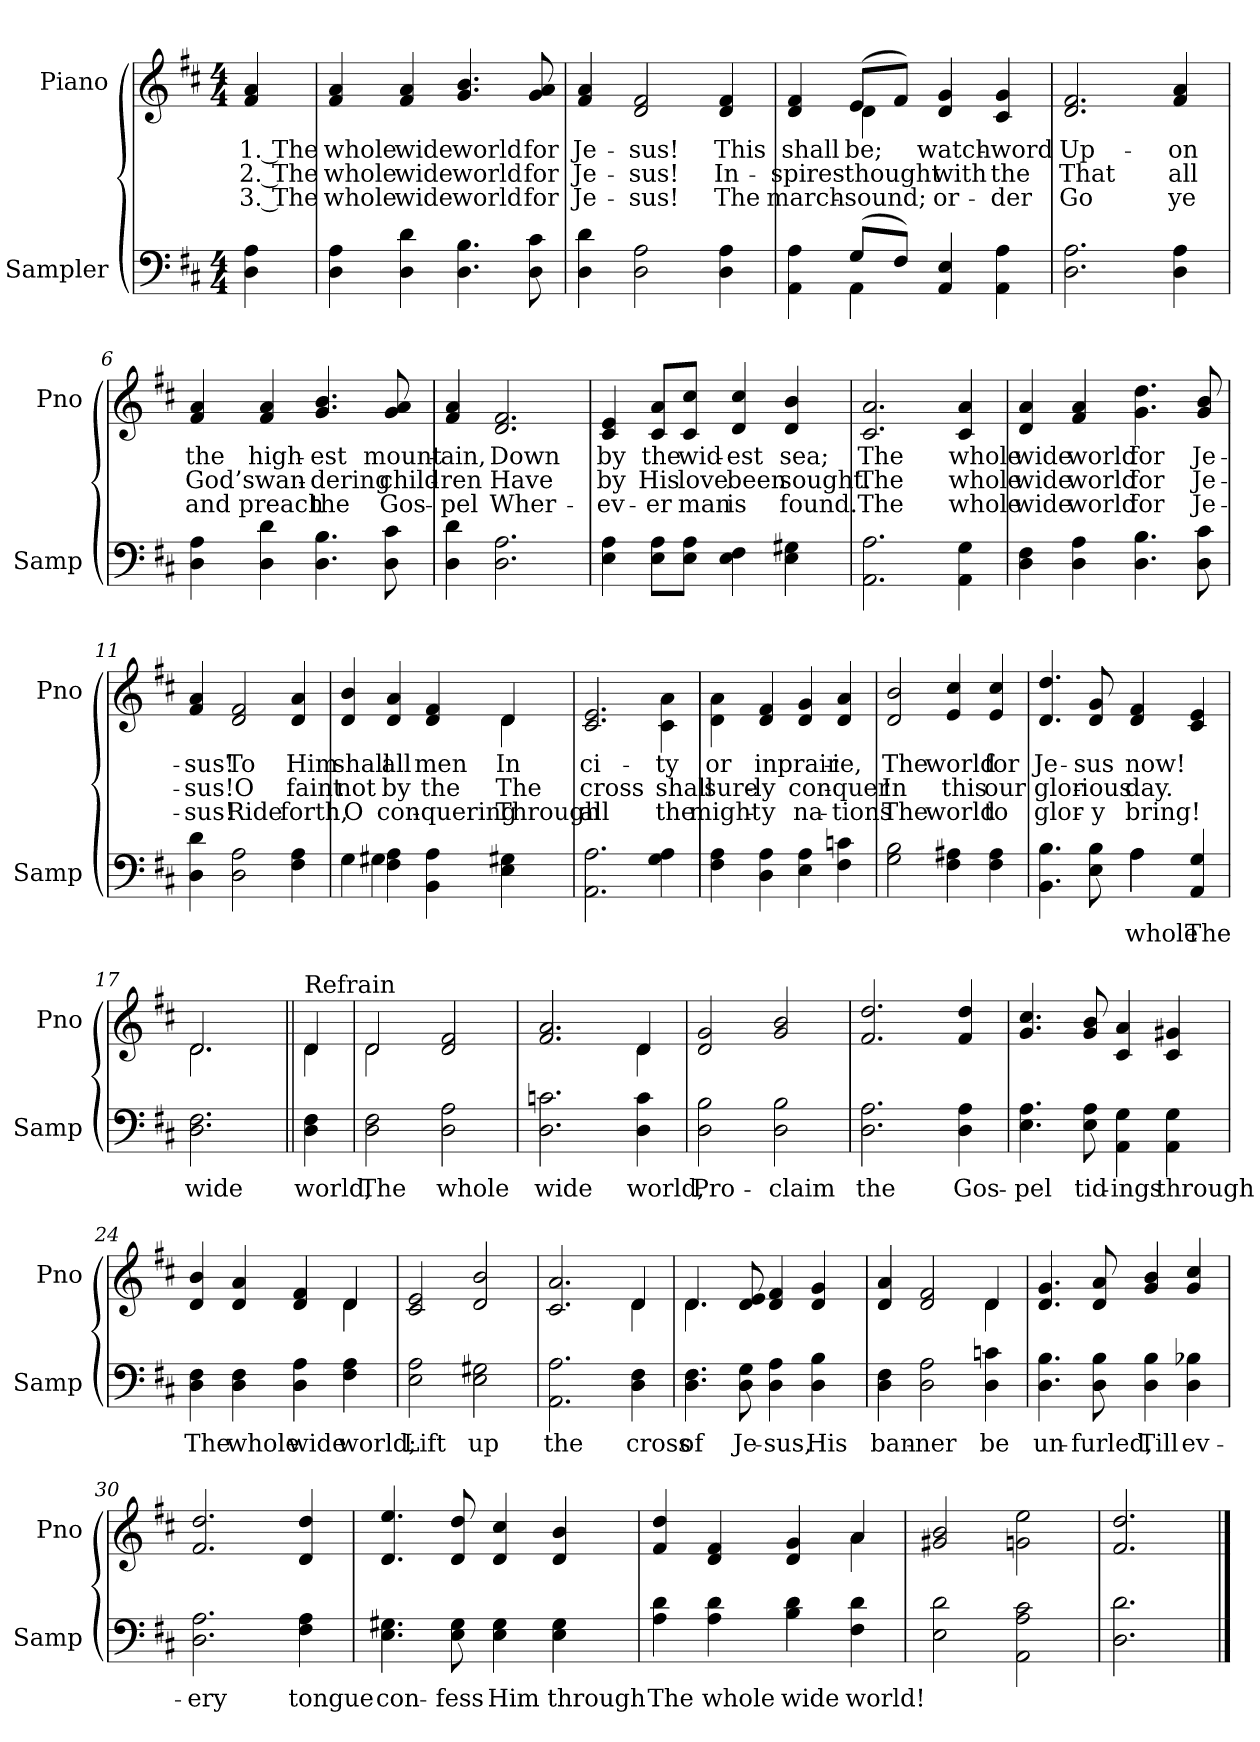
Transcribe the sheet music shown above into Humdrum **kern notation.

**kern	**text	**kern	**text	**text	**text
*part2	*part2	*part1	*part1	*part1	*part1
*staff2	*staff2	*staff1	*staff1	*staff1	*staff1
*I"Sampler	*	*I"Piano	*	*	*
*I'Samp	*	*I'Pno	*	*	*
*clefF4	*	*clefG2	*	*	*
*k[f#c#]	*	*k[f#c#]	*	*	*
*D:	*	*D:	*	*	*
*M4/4	*	*M4/4	*	*	*
=1	=1	=1	=1	=1	=1
4D 4A	.	4f# 4a	1. The	2. The	3. The
=2	=2	=2	=2	=2	=2
4D 4A	.	4f# 4a	whole	whole	whole
4D 4d	.	4f# 4a	wide	wide	wide
4.D 4.B	.	4.g 4.b	world	world	world
8D 8c#	.	8g 8a	for	for	for
=3	=3	=3	=3	=3	=3
4D 4d	.	4f# 4a	Je-	Je-	Je-
2D 2A	.	2d 2f#	-sus!	-sus!	-sus!
4D 4A	.	4d 4f#	This	In-	The
=4	=4	=4	=4	=4	=4
*^	*	*^	*	*	*
4AA 4A	4ryy	.	4d 4f#	4ryy	shall	-spires	march-
(8G/L	4AA	.	(8e/L	4d	be;	thought	sound;
8F#/J)	.	.	8f#/J)	.	.	.	.
4AA 4E	2ryy	.	4d 4g	2ryy	watch-	with	or-
4AA 4A	.	.	4c# 4g	.	-word	the	-der
*v	*v	*	*	*	*	*	*
*	*	*v	*v	*	*	*
=5	=5	=5	=5	=5	=5
2.D 2.A	.	2.d 2.f#	Up-	That	Go
4D 4A	.	4f# 4a	-on	all	ye
=6	=6	=6	=6	=6	=6
4D 4A	.	4f# 4a	the	God’s	and
4D 4d	.	4f# 4a	high-	wan-	preach
4.D 4.B	.	4.g 4.b	-est	-dering	the
8D 8c#	.	8g 8a	mount-	child-	Gos-
=7	=7	=7	=7	=7	=7
4D 4d	.	4f# 4a	-ain,	-ren	-pel
2.D 2.A	.	2.d 2.f#	Down	Have	Wher-
=8	=8	=8	=8	=8	=8
4E 4A	.	4c# 4e	by	by	-ev-
8E\ 8A\L	.	8c#/ 8a/L	the	His	-er
8E\ 8A\J	.	8c#/ 8cc#/J	wid-	love	man
4E 4F#	.	4d 4cc#	-est	been	is
4E 4G#X	.	4d 4b	sea;	sought.	found.
=9	=9	=9	=9	=9	=9
2.AA 2.A	.	2.c# 2.a	The	The	The
4AA 4G	.	4c# 4a	whole	whole	whole
=10	=10	=10	=10	=10	=10
4D 4F#	.	4d 4a	wide	wide	wide
4D 4A	.	4f# 4a	world	world	world
4.D 4.B	.	4.g 4.dd	for	for	for
8D 8c#	.	8g 8b	Je-	Je-	Je-
=11	=11	=11	=11	=11	=11
4D 4d	.	4f# 4a	-sus!	-sus!	-sus!
2D 2A	.	2d 2f#	To	O	Ride
4F# 4A	.	4d 4a	Him	faint	forth,
=12	=12	=12	=12	=12	=12
*^	*	*^	*	*	*
4G\	4G#	.	4d 4b	2.ryy	shall	not	O
4F# 4A	2.ryy	.	4d 4a	.	all	by	con-
4BB 4A	.	.	4d 4f#	.	men	the	-quering
4E 4G#X	.	.	4d/	4d	In	The	Through
*v	*v	*	*	*	*	*	*
*	*	*v	*v	*	*	*
=13	=13	=13	=13	=13	=13
2.AA 2.A	.	2.c# 2.e	ci-	cross	all
4G 4A	.	4c#\ 4a\	-ty	shall	the
=14	=14	=14	=14	=14	=14
4F# 4A	.	4d\ 4a\	or	sure-	might-
4D 4A	.	4d 4f#	in	-ly	-y
4E 4A	.	4d 4g	prair-	con-	na-
4F# 4cn	.	4d 4a	-ie,	-quer	-tions
=15	=15	=15	=15	=15	=15
2G 2B	.	2d 2b	The	In	The
4F# 4A#X	.	4e 4cc#	world	this	world
4F# 4A#	.	4e 4cc#	for	our	to
=16	=16	=16	=16	=16	=16
*^	*	*	*	*	*
4.BB 4.B	2ryy	.	4.d 4.dd	Je-	glor-	glor-
8E 8B	.	.	8d 8g	-sus	-ious	-y
4A\	4A	whole	4d 4f#	now!	day.	bring!
4AA/ 4G/	4ryy	The	4c# 4e	.	.	.
*v	*v	*	*	*	*	*
=17	=17	=17	=17	=17	=17
*	*	*^	*	*	*
2.D 2.F#	wide	2.d/	2.d	.	.	.
=18||	=18||	=18||	=18||	=18||	=18||	=18||
!	!	!LO:TX:t=Refrain	!	!	!	!
4D 4F#	world,	4d/	4d	.	.	.
=19	=19	=19	=19	=19	=19	=19
2D 2F#	The	2d/	2d	.	.	.
2D 2A	whole	2d 2f#	2ryy	.	.	.
=20	=20	=20	=20	=20	=20	=20
2.D 2.cn	wide	2.f# 2.a	2.ryy	.	.	.
4D 4c	world,	4d/	4d	.	.	.
*	*	*v	*v	*	*	*
=21	=21	=21	=21	=21	=21
2D 2B	Pro-	2d 2g	.	.	.
2D 2B	-claim	2g 2b	.	.	.
=22	=22	=22	=22	=22	=22
2.D 2.A	the	2.f# 2.dd	.	.	.
4D 4A	Gos-	4f# 4dd	.	.	.
=23	=23	=23	=23	=23	=23
4.E 4.A	-pel	4.g 4.cc#	.	.	.
8E 8A	tid-	8g 8b	.	.	.
4AA 4G	-ings	4c# 4a	.	.	.
4AA 4G	through	4c# 4g#X	.	.	.
=24	=24	=24	=24	=24	=24
*	*	*^	*	*	*
4D 4F#	The	4d 4b	2.ryy	.	.	.
4D 4F#	whole	4d 4a	.	.	.	.
4D 4A	wide	4d 4f#	.	.	.	.
4F# 4A	world;	4d/	4d	.	.	.
*	*	*v	*v	*	*	*
=25	=25	=25	=25	=25	=25
2E 2A	Lift	2c# 2e	.	.	.
2E 2G#X	up	2d 2b	.	.	.
=26	=26	=26	=26	=26	=26
*	*	*^	*	*	*
2.AA 2.A	the	2.c# 2.a	2.ryy	.	.	.
4D 4F#	cross	4d/	4d	.	.	.
=27	=27	=27	=27	=27	=27	=27
4.D 4.F#	of	4.d/	4.d	.	.	.
8D 8G	Je-	8d 8e	2ryy	.	.	.
4D 4A	-sus,	4d 4f#	.	.	.	.
4D 4B	His	4d 4g	.	.	.	.
.	.	.	8ryy	.	.	.
=28	=28	=28	=28	=28	=28	=28
4D 4F#	ban-	4d 4a	2.ryy	.	.	.
2D 2A	-ner	2d 2f#	.	.	.	.
4D 4cn	be	4d/	4d	.	.	.
*	*	*v	*v	*	*	*
=29	=29	=29	=29	=29	=29
4.D 4.B	un-	4.d 4.g	.	.	.
8D 8B	-furled,	8d 8a	.	.	.
4D 4B	Till	4g 4b	.	.	.
4D 4B-X	ev-	4g 4cc#	.	.	.
=30	=30	=30	=30	=30	=30
2.D 2.A	-ery	2.f# 2.dd	.	.	.
4F# 4A	tongue	4d 4dd	.	.	.
=31	=31	=31	=31	=31	=31
4.E 4.G#X	con-	4.d 4.ee	.	.	.
8E 8G#	-fess	8d 8dd	.	.	.
4E 4G#	Him	4d 4cc#	.	.	.
4E 4G#	through	4d 4b	.	.	.
=32	=32	=32	=32	=32	=32
*	*	*^	*	*	*
4A 4d	The	4f# 4dd	2.ryy	.	.	.
4A 4d	whole	4d 4f#	.	.	.	.
4B 4d	wide	4d 4g	.	.	.	.
4F# 4d	world!	4a/	4a	.	.	.
*	*	*v	*v	*	*	*
=33	=33	=33	=33	=33	=33
2E 2d	.	2g#X 2b	.	.	.
2AA 2A 2c#	.	2gn 2ee	.	.	.
=34	=34	=34	=34	=34	=34
2.D 2.d	.	2.f# 2.dd	.	.	.
==	==	==	==	==	==
*-	*-	*-	*-	*-	*-
